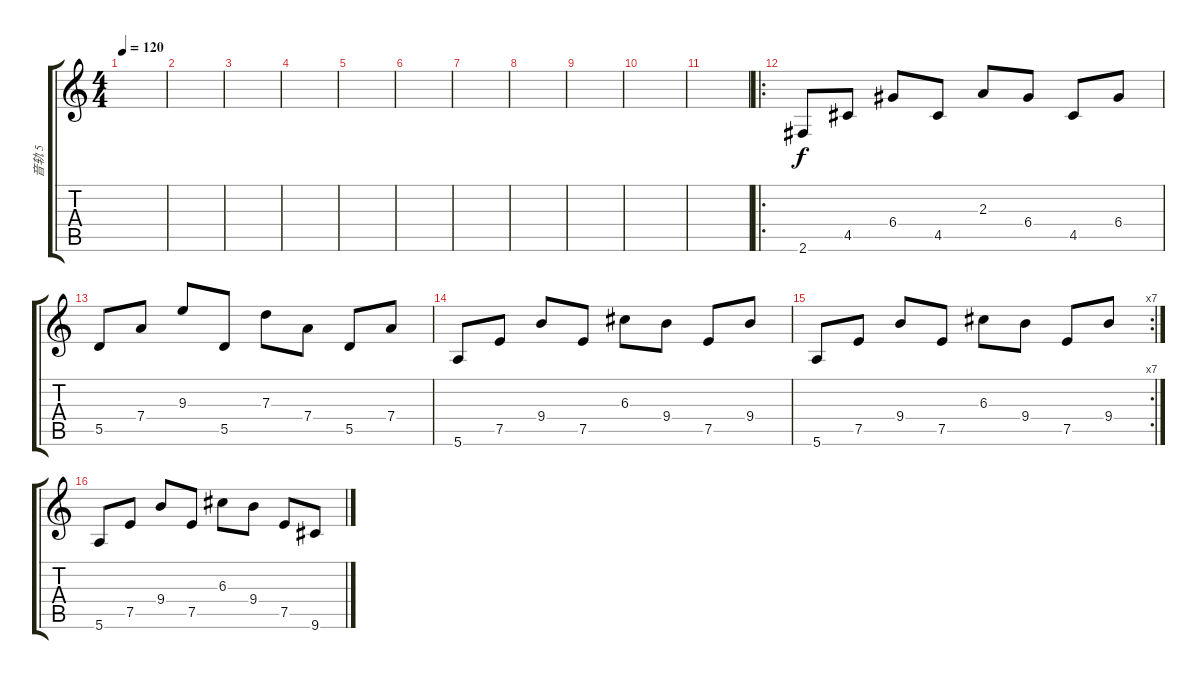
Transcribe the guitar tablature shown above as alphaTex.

\track ("音轨 5" "音轨 5") {instrument acousticguitarnylon}
\staff {score tabs}
\tuning (E4 B3 G3 D3 A2 E2) {hide}
\ts (4 4)
\tempo 120
\clef g2
\ks c
|
|
|
|
|
|
|
|
|
|
|
\ro
2.6.8 4.5.8 6.4.8 4.5.8 2.3.8 6.4.8 4.5.8 6.4.8 |
5.5.8 7.4.8 9.3.8 5.5.8 7.3.8 7.4.8 5.5.8 7.4.8 |
5.6.8 7.5.8 9.4.8 7.5.8 6.3.8 9.4.8 7.5.8 9.4.8 |
\rc 7
5.6.8 7.5.8 9.4.8 7.5.8 6.3.8 9.4.8 7.5.8 9.4.8 |
5.6.8 7.5.8 9.4.8 7.5.8 6.3.8 9.4.8 7.5.8 9.6.8
